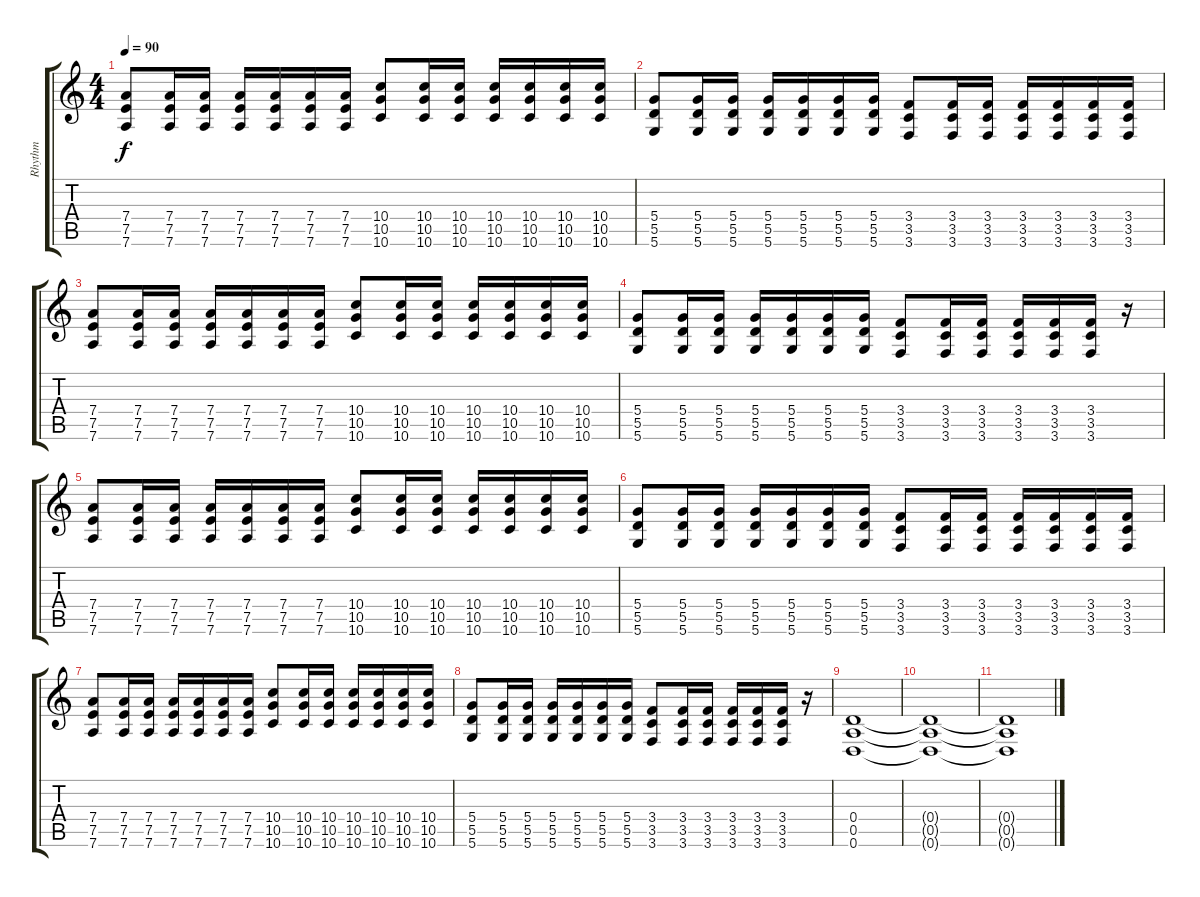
\track ("Rhythm" "Rhythm") {instrument distortionguitar}
\staff {score tabs}
\tuning (E4 B3 G3 D3 A2 D2) {hide}
\ts (4 4)
\tempo 90
\clef g2
\ks c
(7.4 7.5 7.6).8{dy f} (7.4 7.5 7.6).16 (7.4 7.5 7.6).16 (7.4 7.5 7.6).16 (7.4 7.5 7.6).16 (7.4 7.5 7.6).16 (7.4 7.5 7.6).16 (10.4 10.5 10.6).8 (10.4 10.5 10.6).16 (10.4 10.5 10.6).16 (10.4 10.5 10.6).16 (10.4 10.5 10.6).16 (10.4 10.5 10.6).16 (10.4 10.5 10.6).16 |
(5.4 5.5 5.6).8 (5.4 5.5 5.6).16 (5.4 5.5 5.6).16 (5.4 5.5 5.6).16 (5.4 5.5 5.6).16 (5.4 5.5 5.6).16 (5.4 5.5 5.6).16 (3.4 3.5 3.6).8 (3.4 3.5 3.6).16 (3.4 3.5 3.6).16 (3.4 3.5 3.6).16 (3.4 3.5 3.6).16 (3.4 3.5 3.6).16 (3.4 3.5 3.6).16 |
(7.4 7.5 7.6).8 (7.4 7.5 7.6).16 (7.4 7.5 7.6).16 (7.4 7.5 7.6).16 (7.4 7.5 7.6).16 (7.4 7.5 7.6).16 (7.4 7.5 7.6).16 (10.4 10.5 10.6).8 (10.4 10.5 10.6).16 (10.4 10.5 10.6).16 (10.4 10.5 10.6).16 (10.4 10.5 10.6).16 (10.4 10.5 10.6).16 (10.4 10.5 10.6).16 |
(5.4 5.5 5.6).8 (5.4 5.5 5.6).16 (5.4 5.5 5.6).16 (5.4 5.5 5.6).16 (5.4 5.5 5.6).16 (5.4 5.5 5.6).16 (5.4 5.5 5.6).16 (3.4 3.5 3.6).8 (3.4 3.5 3.6).16 (3.4 3.5 3.6).16 (3.4 3.5 3.6).16 (3.4 3.5 3.6).16 (3.4 3.5 3.6).16 r.16 |
(7.4 7.5 7.6).8 (7.4 7.5 7.6).16 (7.4 7.5 7.6).16 (7.4 7.5 7.6).16 (7.4 7.5 7.6).16 (7.4 7.5 7.6).16 (7.4 7.5 7.6).16 (10.4 10.5 10.6).8 (10.4 10.5 10.6).16 (10.4 10.5 10.6).16 (10.4 10.5 10.6).16 (10.4 10.5 10.6).16 (10.4 10.5 10.6).16 (10.4 10.5 10.6).16 |
(5.4 5.5 5.6).8 (5.4 5.5 5.6).16 (5.4 5.5 5.6).16 (5.4 5.5 5.6).16 (5.4 5.5 5.6).16 (5.4 5.5 5.6).16 (5.4 5.5 5.6).16 (3.4 3.5 3.6).8 (3.4 3.5 3.6).16 (3.4 3.5 3.6).16 (3.4 3.5 3.6).16 (3.4 3.5 3.6).16 (3.4 3.5 3.6).16 (3.4 3.5 3.6).16 |
(7.4 7.5 7.6).8 (7.4 7.5 7.6).16 (7.4 7.5 7.6).16 (7.4 7.5 7.6).16 (7.4 7.5 7.6).16 (7.4 7.5 7.6).16 (7.4 7.5 7.6).16 (10.4 10.5 10.6).8 (10.4 10.5 10.6).16 (10.4 10.5 10.6).16 (10.4 10.5 10.6).16 (10.4 10.5 10.6).16 (10.4 10.5 10.6).16 (10.4 10.5 10.6).16 |
(5.4 5.5 5.6).8 (5.4 5.5 5.6).16 (5.4 5.5 5.6).16 (5.4 5.5 5.6).16 (5.4 5.5 5.6).16 (5.4 5.5 5.6).16 (5.4 5.5 5.6).16 (3.4 3.5 3.6).8 (3.4 3.5 3.6).16 (3.4 3.5 3.6).16 (3.4 3.5 3.6).16 (3.4 3.5 3.6).16 (3.4 3.5 3.6).16 r.16 |
(0.4 0.5 0.6).1 |
(0.4{t} 0.5{t} 0.6{t}).1{volume 14} |
(0.4{t} 0.5{t} 0.6{t}).1
